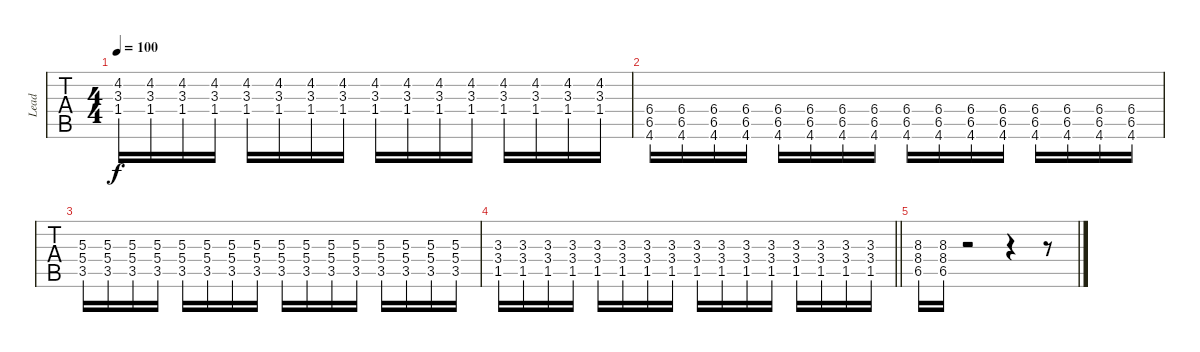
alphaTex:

\track ("Lead" "Lead") {instrument distortionguitar}
\staff {tabs}
\tuning (E4 B3 G3 D3 A2 E2) {hide}
\ts (4 4)
\tempo 100
\clef g2
\ks c
(4.2 3.3 1.4).16{dy f} (4.2 3.3 1.4).16 (4.2 3.3 1.4).16 (4.2 3.3 1.4).16 (4.2 3.3 1.4).16 (4.2 3.3 1.4).16 (4.2 3.3 1.4).16 (4.2 3.3 1.4).16 (4.2 3.3 1.4).16 (4.2 3.3 1.4).16 (4.2 3.3 1.4).16 (4.2 3.3 1.4).16 (4.2 3.3 1.4).16 (4.2 3.3 1.4).16 (4.2 3.3 1.4).16 (4.2 3.3 1.4).16 |
(6.4 6.5 4.6).16 (6.4 6.5 4.6).16 (6.4 6.5 4.6).16 (6.4 6.5 4.6).16 (6.4 6.5 4.6).16 (6.4 6.5 4.6).16 (6.4 6.5 4.6).16 (6.4 6.5 4.6).16 (6.4 6.5 4.6).16 (6.4 6.5 4.6).16 (6.4 6.5 4.6).16 (6.4 6.5 4.6).16 (6.4 6.5 4.6).16 (6.4 6.5 4.6).16 (6.4 6.5 4.6).16 (6.4 6.5 4.6).16 |
(5.3 5.4 3.5).16 (5.3 5.4 3.5).16 (5.3 5.4 3.5).16 (5.3 5.4 3.5).16 (5.3 5.4 3.5).16 (5.3 5.4 3.5).16 (5.3 5.4 3.5).16 (5.3 5.4 3.5).16 (5.3 5.4 3.5).16 (5.3 5.4 3.5).16 (5.3 5.4 3.5).16 (5.3 5.4 3.5).16 (5.3 5.4 3.5).16 (5.3 5.4 3.5).16 (5.3 5.4 3.5).16 (5.3 5.4 3.5).16 |
\barLineRight lightlight
(3.3 3.4 1.5).16 (3.3 3.4 1.5).16 (3.3 3.4 1.5).16 (3.3 3.4 1.5).16 (3.3 3.4 1.5).16 (3.3 3.4 1.5).16 (3.3 3.4 1.5).16 (3.3 3.4 1.5).16 (3.3 3.4 1.5).16 (3.3 3.4 1.5).16 (3.3 3.4 1.5).16 (3.3 3.4 1.5).16 (3.3 3.4 1.5).16 (3.3 3.4 1.5).16 (3.3 3.4 1.5).16 (3.3 3.4 1.5).16 |
(8.3 8.4 6.5).16 (8.3 8.4 6.5).16 r.2 r.4 r.8
